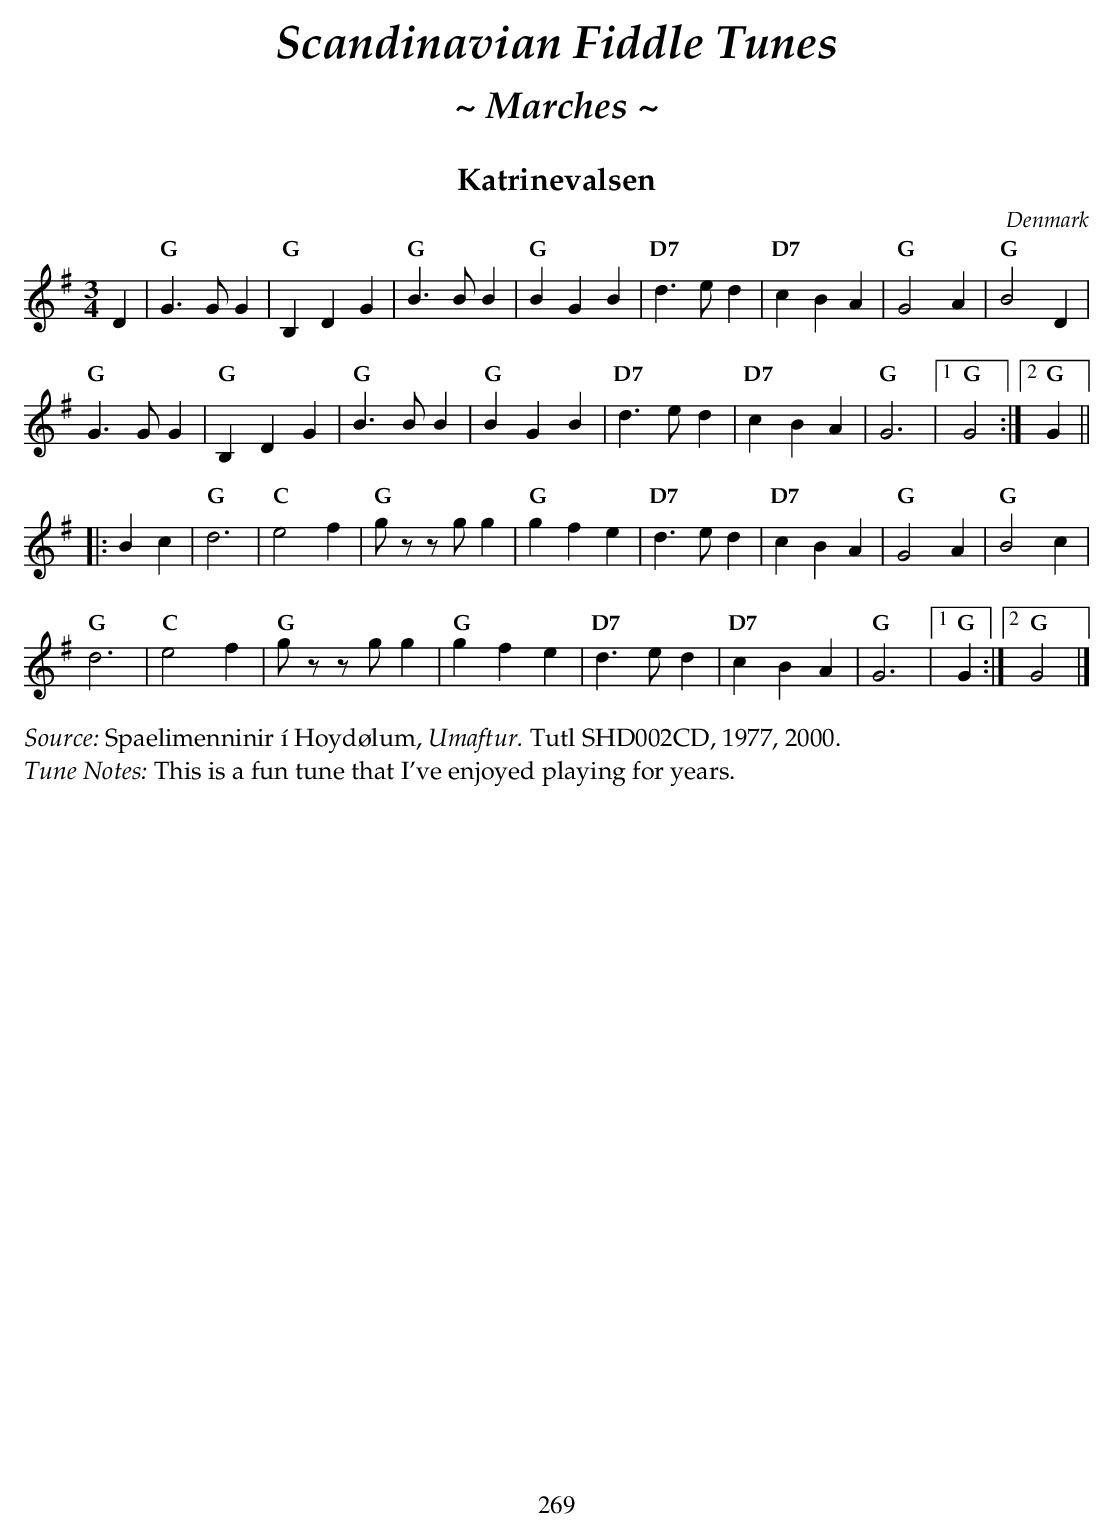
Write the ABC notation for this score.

X:1
T:Katrinevalsen
O:Denmark
U:s = !slide!
U:t = !trill!
M:3/4
L:1/4
K:G
   D |\
"G"  G>G G | "G"  B,D G | "G" B>B B | "G"  B G B |\
"D7" d>ed  | "D7" c B A | "G" G2  A | "G"  B2  D |
"G"  G>G G | "G"  B,D G | "G" B>B B | "G"  B G B |\
"D7" d>ed  | "D7" c B A | "G" G3    |1 "G" G2   :|2 "G" G ||
|: Bc |\
"G"  d3    | "C"  e2f | "G" g/2z/2 z/2g/2g | "G" gfe |\
"D7" d>e d | "D7" cBA | "G" G2A | "G" B2 c |
"G"  d3    | "C"  e2f | "G" g/2z/2 z/2g/2g | "G" gfe |\
"D7" d>e d | "D7" cBA | "G" G3  |1 "G" G  :|2 "G" G2 |]
